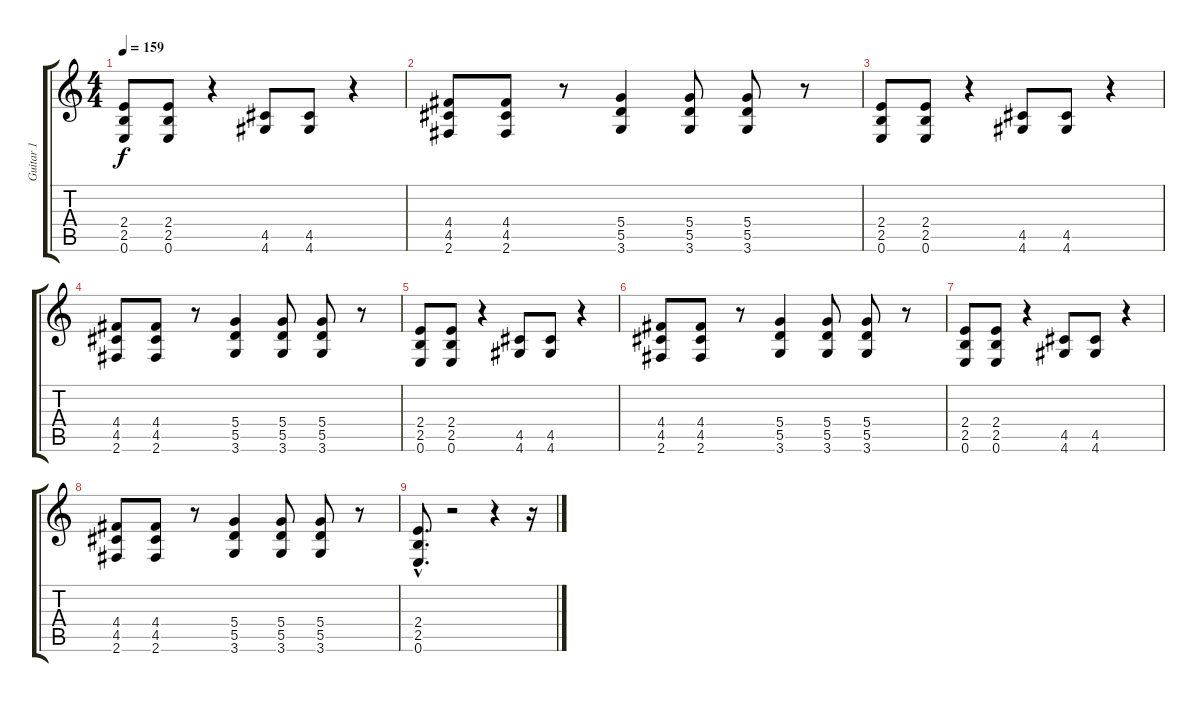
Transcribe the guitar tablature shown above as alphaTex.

\track ("Guitar 1" "Guitar 1") {instrument electricguitarclean}
\staff {score tabs}
\tuning (E4 B3 G3 D3 A2 E2) {hide}
\ts (4 4)
\tempo 159
\clef g2
\ks c
(2.4 2.5 0.6).8{dy f} (2.4 2.5 0.6).8 r.4 (4.5 4.6).8 (4.5 4.6).8 r.4 |
(4.4 4.5 2.6).8 (4.4 4.5 2.6).8 r.8 (5.4 5.5 3.6).4 (5.4 5.5 3.6).8 (5.4 5.5 3.6).8 r.8 |
(2.4 2.5 0.6).8 (2.4 2.5 0.6).8 r.4 (4.5 4.6).8 (4.5 4.6).8 r.4 |
(4.4 4.5 2.6).8 (4.4 4.5 2.6).8 r.8 (5.4 5.5 3.6).4 (5.4 5.5 3.6).8 (5.4 5.5 3.6).8 r.8 |
(2.4 2.5 0.6).8 (2.4 2.5 0.6).8 r.4 (4.5 4.6).8 (4.5 4.6).8 r.4 |
(4.4 4.5 2.6).8 (4.4 4.5 2.6).8 r.8 (5.4 5.5 3.6).4 (5.4 5.5 3.6).8 (5.4 5.5 3.6).8 r.8 |
(2.4 2.5 0.6).8 (2.4 2.5 0.6).8 r.4 (4.5 4.6).8 (4.5 4.6).8 r.4 |
(4.4 4.5 2.6).8 (4.4 4.5 2.6).8 r.8 (5.4 5.5 3.6).4 (5.4 5.5 3.6).8 (5.4 5.5 3.6).8 r.8 |
(2.4{hac} 2.5{hac} 0.6{hac}).8{d} r.2 r.4 r.16
